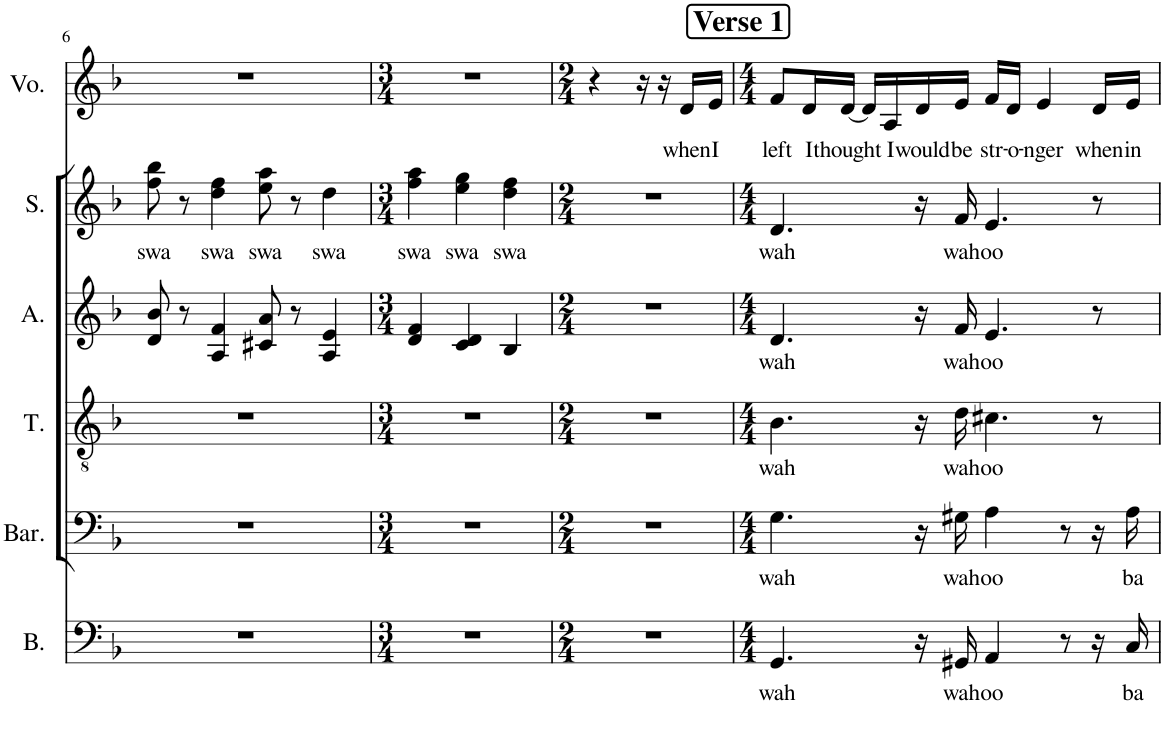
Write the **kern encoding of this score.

**kern	**text	**kern	**text	**kern	**text	**kern	**text	**kern	**text	**kern	**text
*part6	*part6	*part5	*part5	*part4	*part4	*part3	*part3	*part2	*part2	*part1	*part1
*staff6	*staff6	*staff5	*staff5	*staff4	*staff4	*staff3	*staff3	*staff2	*staff2	*staff1	*staff1
*I"Bass	*	*I"Baritone	*	*I"Tenor	*	*I"Alto	*	*I"Soprano	*	*I"Voice	*
*I'B.	*	*I'Bar.	*	*I'T.	*	*I'A.	*	*I'S.	*	*I'Vo.	*
!!LO:PB:g=z
*clefF4	*	*clefF4	*	*clefGv2	*	*clefG2	*	*clefG2	*	*clefG2	*
*k[b-]	*	*k[b-]	*	*k[b-]	*	*k[b-]	*	*k[b-]	*	*k[b-]	*
*M4/4	*	*M4/4	*	*M4/4	*	*M4/4	*	*M4/4	*	*M4/4	*
=6	=6	=6	=6	=6	=6	=6	=6	=6	=6	=6	=6
!	!	!	!	!	!	!	!	!	!LO:LY:b	!	!
1r	.	1r	.	1r	.	8d/ 8b-/	.	8ff\ 8bb-\	swa	1r	.
.	.	.	.	.	.	8r	.	8r	.	.	.
!	!	!	!	!	!	!	!	!	!LO:LY:b	!	!
.	.	.	.	.	.	4A/ 4f/	.	4dd\ 4ff\	swa	.	.
!	!	!	!	!	!	!	!	!	!LO:LY:b	!	!
.	.	.	.	.	.	8c#X/ 8a/	.	8ee\ 8aa\	swa	.	.
.	.	.	.	.	.	8r	.	8r	.	.	.
!	!	!	!	!	!	!	!	!	!LO:LY:b	!	!
.	.	.	.	.	.	4A/ 4e/	.	4dd\	swa	.	.
=7	=7	=7	=7	=7	=7	=7	=7	=7	=7	=7	=7
*M3/4	*	*M3/4	*	*M3/4	*	*M3/4	*	*M3/4	*	*M3/4	*
!	!	!	!	!	!	!	!	!	!LO:LY:b	!	!
2.r	.	2.r	.	2.r	.	4d/ 4f/	.	4ff\ 4aa\	swa	2.r	.
!	!	!	!	!	!	!	!	!	!LO:LY:b	!	!
.	.	.	.	.	.	4c/ 4d/	.	4ee\ 4gg\	swa	.	.
!	!	!	!	!	!	!	!	!	!LO:LY:b	!	!
.	.	.	.	.	.	4B-/	.	4dd\ 4ff\	swa	.	.
=8	=8	=8	=8	=8	=8	=8	=8	=8	=8	=8	=8
*M2/4	*	*M2/4	*	*M2/4	*	*M2/4	*	*M2/4	*	*M2/4	*
2r	.	2r	.	2r	.	2r	.	2r	.	4r	.
.	.	.	.	.	.	.	.	.	.	16r	.
.	.	.	.	.	.	.	.	.	.	16r	.
!	!	!	!	!	!	!	!	!	!	!	!LO:LY:b
.	.	.	.	.	.	.	.	.	.	16d/LL	when
!	!	!	!	!	!	!	!	!	!	!	!LO:LY:b
.	.	.	.	.	.	.	.	.	.	16e/JJ	I
!!LO:REH:place=s1:a:B:cj:fs=14:t=Verse 1
=9	=9	=9	=9	=9	=9	=9	=9	=9	=9	=9	=9
*M4/4	*	*M4/4	*	*M4/4	*	*M4/4	*	*M4/4	*	*M4/4	*
!	!LO:LY:b	!	!LO:LY:b	!	!LO:LY:b	!	!LO:LY:b	!	!LO:LY:b	!	!LO:LY:b
4.GG/	wah	4.G\	wah	4.B-\	wah	4.d/	wah	4.d/	wah	8f/L	left
!	!	!	!	!	!	!	!	!	!	!	!LO:LY:b
.	.	.	.	.	.	.	.	.	.	16d/L	I
!	!	!	!	!	!	!	!	!	!	!	!LO:LY:b
.	.	.	.	.	.	.	.	.	.	[16d/JJ	thought
.	.	.	.	.	.	.	.	.	.	16d/LL]	.
!	!	!	!	!	!	!	!	!	!	!	!LO:LY:b
.	.	.	.	.	.	.	.	.	.	16A/	I
!	!	!	!	!	!	!	!	!	!	!	!LO:LY:b
16r	.	16r	.	16r	.	16r	.	16r	.	16d/	would
!	!LO:LY:b	!	!LO:LY:b	!	!LO:LY:b	!	!LO:LY:b	!	!LO:LY:b	!	!LO:LY:b
16GG#X/	wah	16G#X\	wah	16d\	wah	16f/	wah	16f/	wah	16e/JJ	be
!	!LO:LY:b	!	!LO:LY:b	!	!LO:LY:b	!	!LO:LY:b	!	!LO:LY:b	!	!LO:LY:b
4AA/	oo	4A\	oo	4.c#X\	oo	4.e/	oo	4.e/	oo	16f/LL	str-
!	!	!	!	!	!	!	!	!	!	!	!LO:LY:b
.	.	.	.	.	.	.	.	.	.	16d/JJ	-o-
!	!	!	!	!	!	!	!	!	!	!	!LO:LY:b
.	.	.	.	.	.	.	.	.	.	4e/	-nger
8r	.	8r	.	.	.	.	.	.	.	.	.
!	!	!	!	!	!	!	!	!	!	!	!LO:LY:b
16r	.	16r	.	8r	.	8r	.	8r	.	16d/LL	when
!	!LO:LY:b	!	!LO:LY:b	!	!	!	!	!	!	!	!LO:LY:b
16C/	ba	16A\	ba	.	.	.	.	.	.	16e/JJ	in
=	=	=	=	=	=	=	=	=	=	=	=
*-	*-	*-	*-	*-	*-	*-	*-	*-	*-	*-	*-
